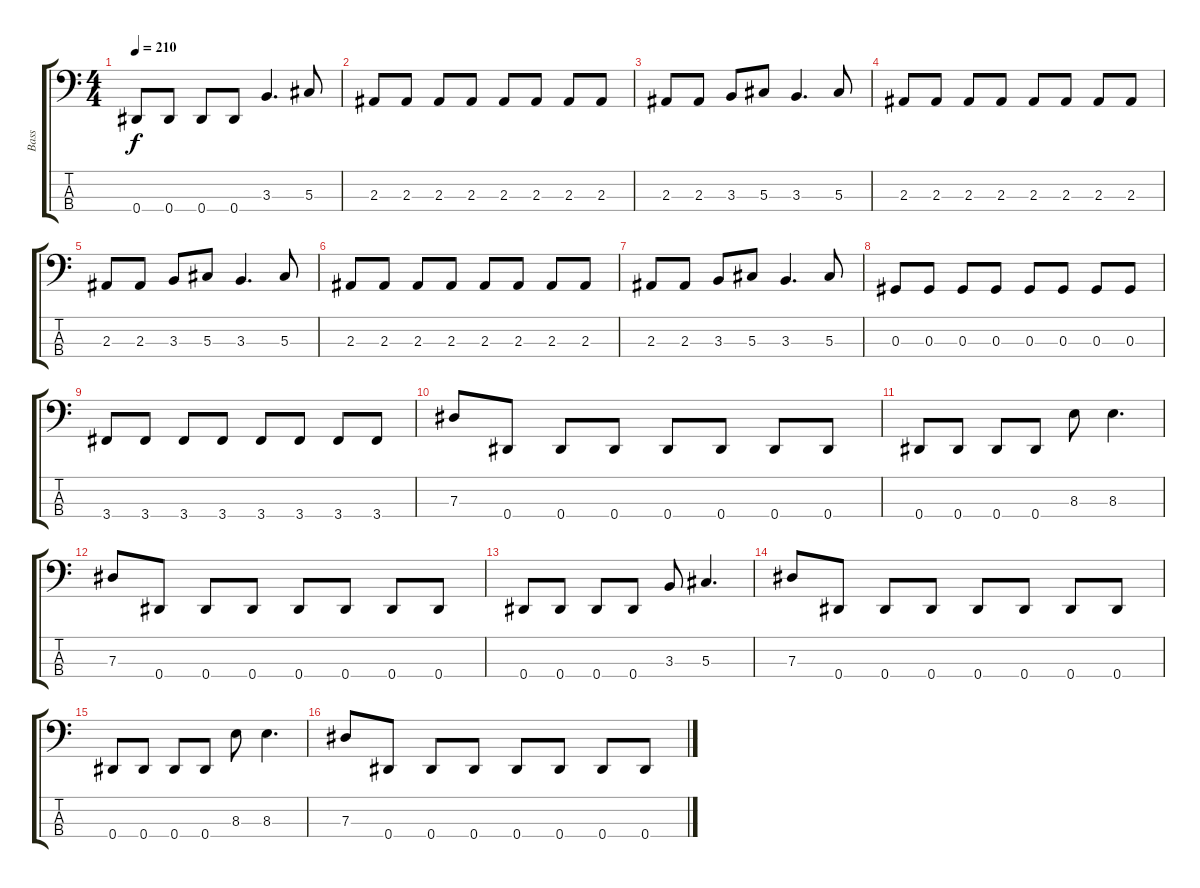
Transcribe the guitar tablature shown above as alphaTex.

\track ("Bass" "Bass") {instrument electricbassfinger}
\staff {score tabs}
\tuning (Gb2 Db2 Ab1 Eb1) {hide}
\ts (4 4)
\tempo 210
\clef f4
\ks c
0.4.8{dy f} 0.4.8 0.4.8 0.4.8 3.3.4{d} 5.3.8 |
2.3.8 2.3.8 2.3.8 2.3.8 2.3.8 2.3.8 2.3.8 2.3.8 |
2.3.8 2.3.8 3.3.8 5.3.8 3.3.4{d} 5.3.8 |
2.3.8 2.3.8 2.3.8 2.3.8 2.3.8 2.3.8 2.3.8 2.3.8 |
2.3.8 2.3.8 3.3.8 5.3.8 3.3.4{d} 5.3.8 |
2.3.8 2.3.8 2.3.8 2.3.8 2.3.8 2.3.8 2.3.8 2.3.8 |
2.3.8 2.3.8 3.3.8 5.3.8 3.3.4{d} 5.3.8 |
0.3.8 0.3.8 0.3.8 0.3.8 0.3.8 0.3.8 0.3.8 0.3.8 |
3.4.8 3.4.8 3.4.8 3.4.8 3.4.8 3.4.8 3.4.8 3.4.8 |
7.3.8 0.4.8 0.4.8 0.4.8 0.4.8 0.4.8 0.4.8 0.4.8 |
0.4.8 0.4.8 0.4.8 0.4.8 8.3.8 8.3.4{d} |
7.3.8 0.4.8 0.4.8 0.4.8 0.4.8 0.4.8 0.4.8 0.4.8 |
0.4.8 0.4.8 0.4.8 0.4.8 3.3.8 5.3.4{d} |
7.3.8 0.4.8 0.4.8 0.4.8 0.4.8 0.4.8 0.4.8 0.4.8 |
0.4.8 0.4.8 0.4.8 0.4.8 8.3.8 8.3.4{d} |
7.3.8 0.4.8 0.4.8 0.4.8 0.4.8 0.4.8 0.4.8 0.4.8
